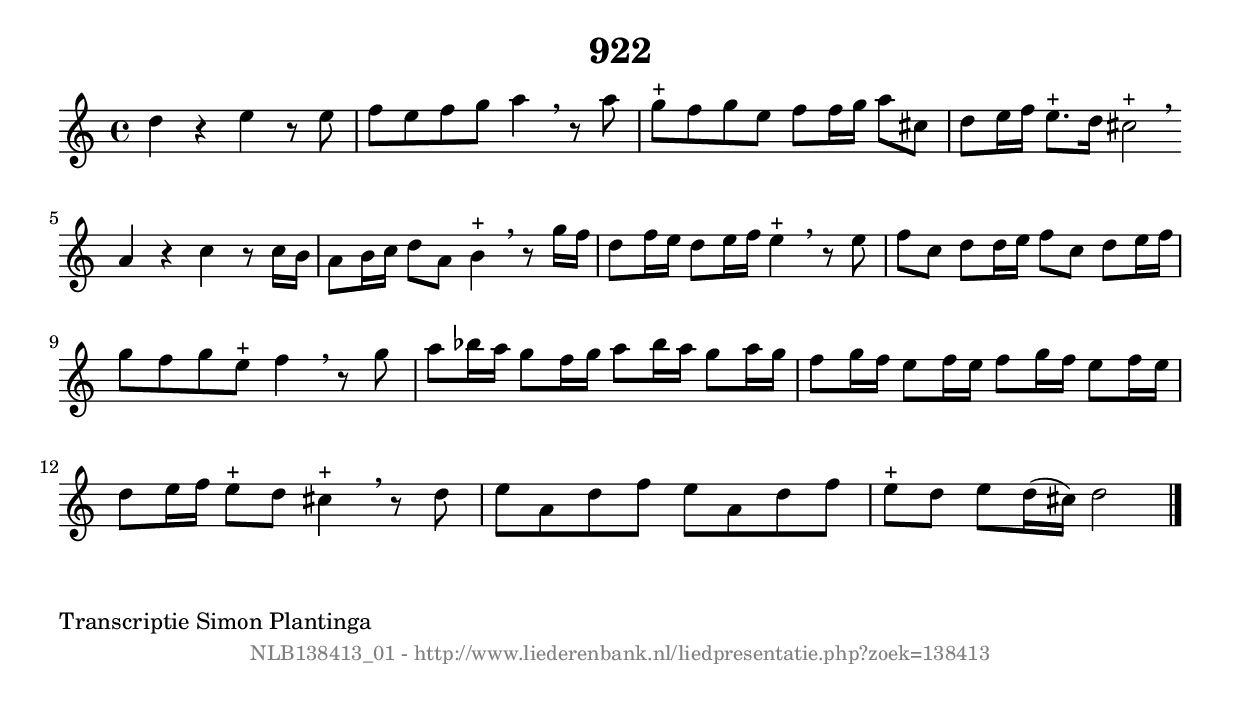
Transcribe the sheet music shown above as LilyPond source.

%
% produced by wce2krn 1.64 (7 June 2014)
%
\version"2.16"
#(append! paper-alist '(("long" . (cons (* 210 mm) (* 2000 mm)))))
#(set-default-paper-size "long")
sb = {\breathe}
mBreak = {\breathe }
bBreak = {\breathe }
x = {\once\override NoteHead #'style = #'cross }
gl=\glissando
itime={\override Staff.TimeSignature #'stencil = ##f }
ficta = {\once\set suggestAccidentals = ##t}
fine = {\once\override Score.RehearsalMark #'self-alignment-X = #1 \mark \markup {\italic{Fine}}}
dc = {\once\override Score.RehearsalMark #'self-alignment-X = #1 \mark \markup {\italic{D.C.}}}
dcf = {\once\override Score.RehearsalMark #'self-alignment-X = #1 \mark \markup {\italic{D.C. al Fine}}}
dcc = {\once\override Score.RehearsalMark #'self-alignment-X = #1 \mark \markup {\italic{D.C. al Coda}}}
ds = {\once\override Score.RehearsalMark #'self-alignment-X = #1 \mark \markup {\italic{D.S.}}}
dsf = {\once\override Score.RehearsalMark #'self-alignment-X = #1 \mark \markup {\italic{D.S. al Fine}}}
dsc = {\once\override Score.RehearsalMark #'self-alignment-X = #1 \mark \markup {\italic{D.S. al Coda}}}
pv = {\set Score.repeatCommands = #'((volta "1"))}
sv = {\set Score.repeatCommands = #'((volta "2"))}
tv = {\set Score.repeatCommands = #'((volta "3"))}
qv = {\set Score.repeatCommands = #'((volta "4"))}
xv = {\set Score.repeatCommands = #'((volta #f))}
\header{ tagline = ""
title = "922"
}
\score {{
\key d \dorian
\relative g'
{
\set melismaBusyProperties = #'()
\time 4/4
\tempo 4=120
\override Score.MetronomeMark #'transparent = ##t
\override Score.RehearsalMark #'break-visibility = #(vector #t #t #f)
d'4 r4 e4 r8 e8 | f8 e8 f8 g8 a4 \sb r8 a8 | g8^"+" f8 g8 e8 f8 f16 g16 a8 cis,8 | d8 e16 f16 e8.^"+" d16 cis2^"+" \bar ":|:" \bBreak
a4 r4 c4 r8 c16 b16 | a8 b16 c16 d8 a8 b4^"+" \sb r8 g'16 f16 | d8 f16 e16 d8 e16 f16 e4^"+" \mBreak
r8 e8 | f8 c8 d8 d16 e16 f8 c8 d8 e16 f16 | g8 f8 g8 e8^"+" f4 \mBreak
r8 g8 | a8 bes16 a16 g8 f16 g16 a8 bes16 a16 g8 a16 g16 | f8 g16 f16 e8 f16 e16 f8 g16 f16 e8 f16 e16 | d8 e16 f16 e8^"+" d8 cis4^"+" \mBreak
r8 d8 | e8 a,8 d8 f8 e8 a,8 d8 f8 | e8^"+" d8 e8 d16( cis16) d2 \bar "|."
 }}
 \midi { }
 \layout {
            indent = 0.0\cm
}
}
\markup { \wordwrap-string #" 
Transcriptie Simon Plantinga
"}
\markup { \vspace #0 } \markup { \with-color #grey \fill-line { \center-column { \smaller "NLB138413_01 - http://www.liederenbank.nl/liedpresentatie.php?zoek=138413" } } }
